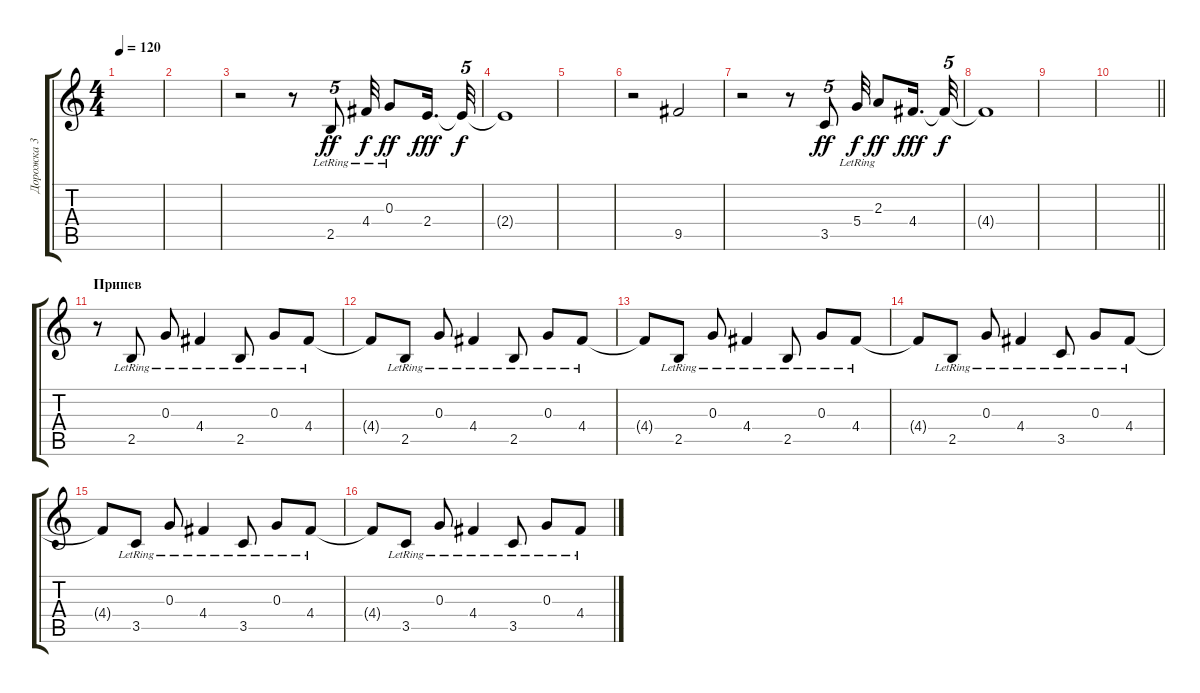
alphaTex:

\track ("Дорожка 3" "Дорожка 3") {instrument electricguitarclean}
\staff {score tabs}
\tuning (E4 B3 G3 D3 A2 E2) {hide}
\ts (4 4)
\tempo 120
\clef g2
\ks c
|
|
r.2 r.8 2.5{lr}.8{tu (5 4) dy ff} 4.4{lr}.32{dy f} 0.3{lr}.8{dy ff} 2.4.16{d dy fff} 2.4{t}.32{tu (5 4) dy f} |
2.4{t}.1 |
|
r.2 9.5.2{instrument guitarfretnoise} |
r.2 r.8 3.5.8{tu (5 4) dy ff instrument electricguitarclean} 5.4{lr}.32{dy f} 2.3{lr}.8{dy ff} 4.4.16{d dy fff} 4.4{t}.32{tu (5 4) dy f} |
4.4{t}.1 |
|
\barLineRight lightlight
|
\section ("" "Припев")
r.8 2.5{lr}.8{volume 9} 0.3{lr}.8 4.4{lr}.4 2.5{lr}.8 0.3{lr}.8 4.4{lr}.8 |
4.4{t}.8 2.5{lr}.8 0.3{lr}.8 4.4{lr}.4 2.5{lr}.8 0.3{lr}.8 4.4{lr}.8 |
4.4{t}.8 2.5{lr}.8 0.3{lr}.8 4.4{lr}.4 2.5{lr}.8 0.3{lr}.8 4.4{lr}.8 |
4.4{t}.8 2.5{lr}.8 0.3{lr}.8 4.4{lr}.4 3.5{lr}.8 0.3{lr}.8 4.4{lr}.8 |
4.4{t}.8 3.5{lr}.8 0.3{lr}.8 4.4{lr}.4 3.5{lr}.8 0.3{lr}.8 4.4{lr}.8 |
4.4{t}.8 3.5{lr}.8 0.3{lr}.8 4.4{lr}.4 3.5{lr}.8 0.3{lr}.8 4.4{lr}.8
